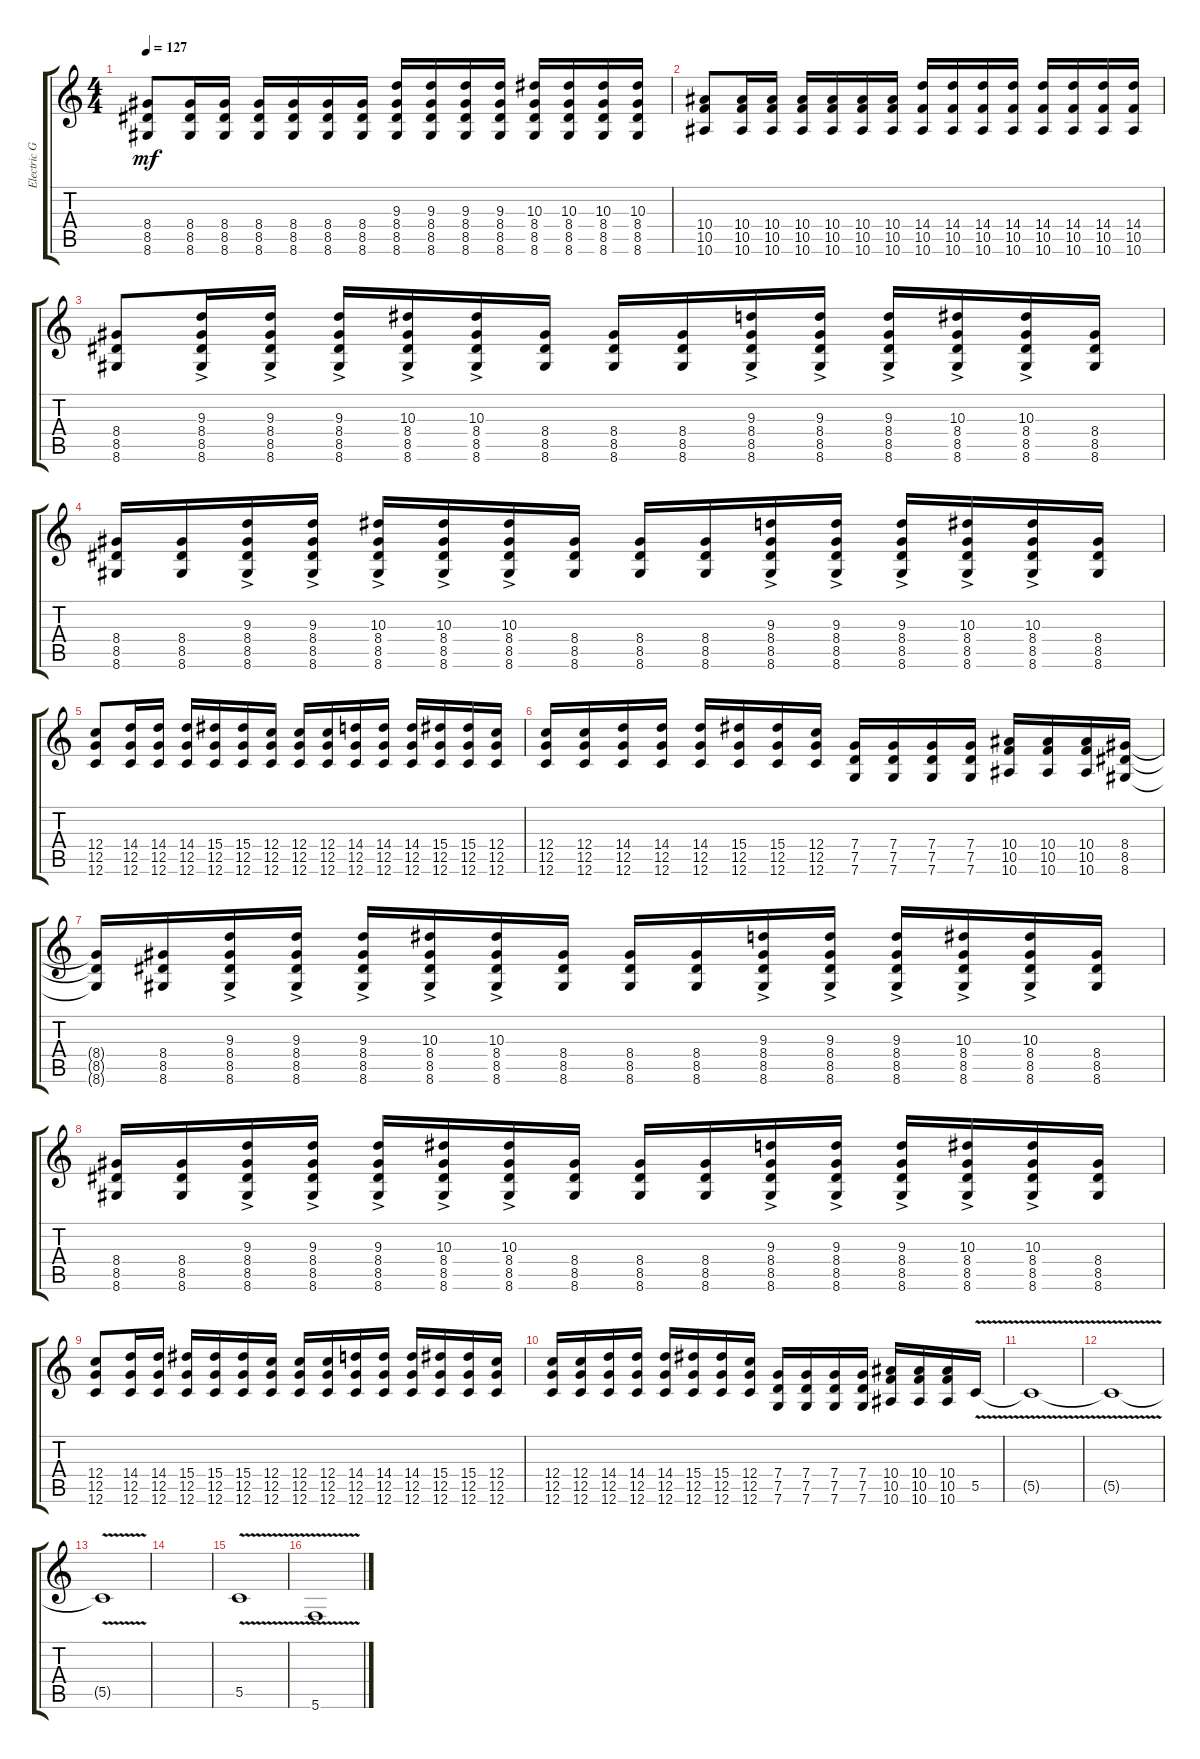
\track ("Electric Guitar" "Electric G") {instrument distortionguitar}
\staff {score tabs}
\tuning (D4 A3 F3 C3 G2 C2) {hide}
\ts (4 4)
\tempo 127
\clef g2
\ks c
(8.4 8.5 8.6).8{dy mf} (8.4 8.5 8.6).16 (8.4 8.5 8.6).16 (8.4 8.5 8.6).16 (8.4 8.5 8.6).16 (8.4 8.5 8.6).16 (8.4 8.5 8.6).16 (9.3 8.4 8.5 8.6).16 (9.3 8.4 8.5 8.6).16 (9.3 8.4 8.5 8.6).16 (9.3 8.4 8.5 8.6).16 (10.3 8.4 8.5 8.6).16 (10.3 8.4 8.5 8.6).16 (10.3 8.4 8.5 8.6).16 (10.3 8.4 8.5 8.6).16 |
(10.4 10.5 10.6).8 (10.4 10.5 10.6).16 (10.4 10.5 10.6).16 (10.4 10.5 10.6).16 (10.4 10.5 10.6).16 (10.4 10.5 10.6).16 (10.4 10.5 10.6).16 (14.4 10.5 10.6).16 (14.4 10.5 10.6).16 (14.4 10.5 10.6).16 (14.4 10.5 10.6).16 (14.4 10.5 10.6).16 (14.4 10.5 10.6).16 (14.4 10.5 10.6).16 (14.4 10.5 10.6).16 |
(8.4 8.5 8.6).8 (9.3{ac} 8.4 8.5 8.6).16 (9.3{ac} 8.4 8.5 8.6).16 (9.3{ac} 8.4 8.5 8.6).16 (10.3{ac} 8.4 8.5 8.6).16 (10.3{ac} 8.4 8.5 8.6).16 (8.4 8.5 8.6).16 (8.4 8.5 8.6).16 (8.4 8.5 8.6).16 (9.3{ac} 8.4 8.5 8.6).16 (9.3{ac} 8.4 8.5 8.6).16 (9.3{ac} 8.4 8.5 8.6).16 (10.3{ac} 8.4 8.5 8.6).16 (10.3{ac} 8.4 8.5 8.6).16 (8.4 8.5 8.6).16 |
(8.4 8.5 8.6).16 (8.4 8.5 8.6).16 (9.3{ac} 8.4 8.5 8.6).16 (9.3{ac} 8.4 8.5 8.6).16 (10.3{ac} 8.4 8.5 8.6).16 (10.3{ac} 8.4 8.5 8.6).16 (10.3{ac} 8.4 8.5 8.6).16 (8.4 8.5 8.6).16 (8.4 8.5 8.6).16 (8.4 8.5 8.6).16 (9.3{ac} 8.4 8.5 8.6).16 (9.3{ac} 8.4 8.5 8.6).16 (9.3{ac} 8.4 8.5 8.6).16 (10.3{ac} 8.4 8.5 8.6).16 (10.3{ac} 8.4 8.5 8.6).16 (8.4 8.5 8.6).16 |
(12.4 12.5 12.6).8 (14.4 12.5 12.6).16 (14.4 12.5 12.6).16 (14.4 12.5 12.6).16 (15.4 12.5 12.6).16 (15.4 12.5 12.6).16 (12.4 12.5 12.6).16 (12.4 12.5 12.6).16 (12.4 12.5 12.6).16 (14.4 12.5 12.6).16 (14.4 12.5 12.6).16 (14.4 12.5 12.6).16 (15.4 12.5 12.6).16 (15.4 12.5 12.6).16 (12.4 12.5 12.6).16 |
(12.4 12.5 12.6).16 (12.4 12.5 12.6).16 (14.4 12.5 12.6).16 (14.4 12.5 12.6).16 (14.4 12.5 12.6).16 (15.4 12.5 12.6).16 (15.4 12.5 12.6).16 (12.4 12.5 12.6).16 (7.4 7.5 7.6).16 (7.4 7.5 7.6).16 (7.4 7.5 7.6).16 (7.4 7.5 7.6).16 (10.4 10.5 10.6).16 (10.4 10.5 10.6).16 (10.4 10.5 10.6).16 (8.4 8.5 8.6).16 |
(8.4{t} 8.5{t} 8.6{t}).16 (8.4 8.5 8.6).16 (9.3{ac} 8.4 8.5 8.6).16 (9.3{ac} 8.4 8.5 8.6).16 (9.3{ac} 8.4 8.5 8.6).16 (10.3{ac} 8.4 8.5 8.6).16 (10.3{ac} 8.4 8.5 8.6).16 (8.4 8.5 8.6).16 (8.4 8.5 8.6).16 (8.4 8.5 8.6).16 (9.3{ac} 8.4 8.5 8.6).16 (9.3{ac} 8.4 8.5 8.6).16 (9.3{ac} 8.4 8.5 8.6).16 (10.3{ac} 8.4 8.5 8.6).16 (10.3{ac} 8.4 8.5 8.6).16 (8.4 8.5 8.6).16 |
(8.4 8.5 8.6).16 (8.4 8.5 8.6).16 (9.3{ac} 8.4 8.5 8.6).16 (9.3{ac} 8.4 8.5 8.6).16 (9.3{ac} 8.4 8.5 8.6).16 (10.3{ac} 8.4 8.5 8.6).16 (10.3{ac} 8.4 8.5 8.6).16 (8.4 8.5 8.6).16 (8.4 8.5 8.6).16 (8.4 8.5 8.6).16 (9.3{ac} 8.4 8.5 8.6).16 (9.3{ac} 8.4 8.5 8.6).16 (9.3{ac} 8.4 8.5 8.6).16 (10.3{ac} 8.4 8.5 8.6).16 (10.3{ac} 8.4 8.5 8.6).16 (8.4 8.5 8.6).16 |
(12.4 12.5 12.6).8 (14.4 12.5 12.6).16 (14.4 12.5 12.6).16 (15.4 12.5 12.6).16 (15.4 12.5 12.6).16 (15.4 12.5 12.6).16 (12.4 12.5 12.6).16 (12.4 12.5 12.6).16 (12.4 12.5 12.6).16 (14.4 12.5 12.6).16 (14.4 12.5 12.6).16 (14.4 12.5 12.6).16 (15.4 12.5 12.6).16 (15.4 12.5 12.6).16 (12.4 12.5 12.6).16 |
(12.4 12.5 12.6).16 (12.4 12.5 12.6).16 (14.4 12.5 12.6).16 (14.4 12.5 12.6).16 (14.4 12.5 12.6).16 (15.4 12.5 12.6).16 (15.4 12.5 12.6).16 (12.4 12.5 12.6).16 (7.4 7.5 7.6).16 (7.4 7.5 7.6).16 (7.4 7.5 7.6).16 (7.4 7.5 7.6).16 (10.4 10.5 10.6).16 (10.4 10.5 10.6).16 (10.4 10.5 10.6).16 5.5{v}.16{volume 1} |
5.5{v t}.1 |
5.5{v t}.1 |
5.5{v t}.1 |
|
5.5{v}.1 |
5.6{v}.1
